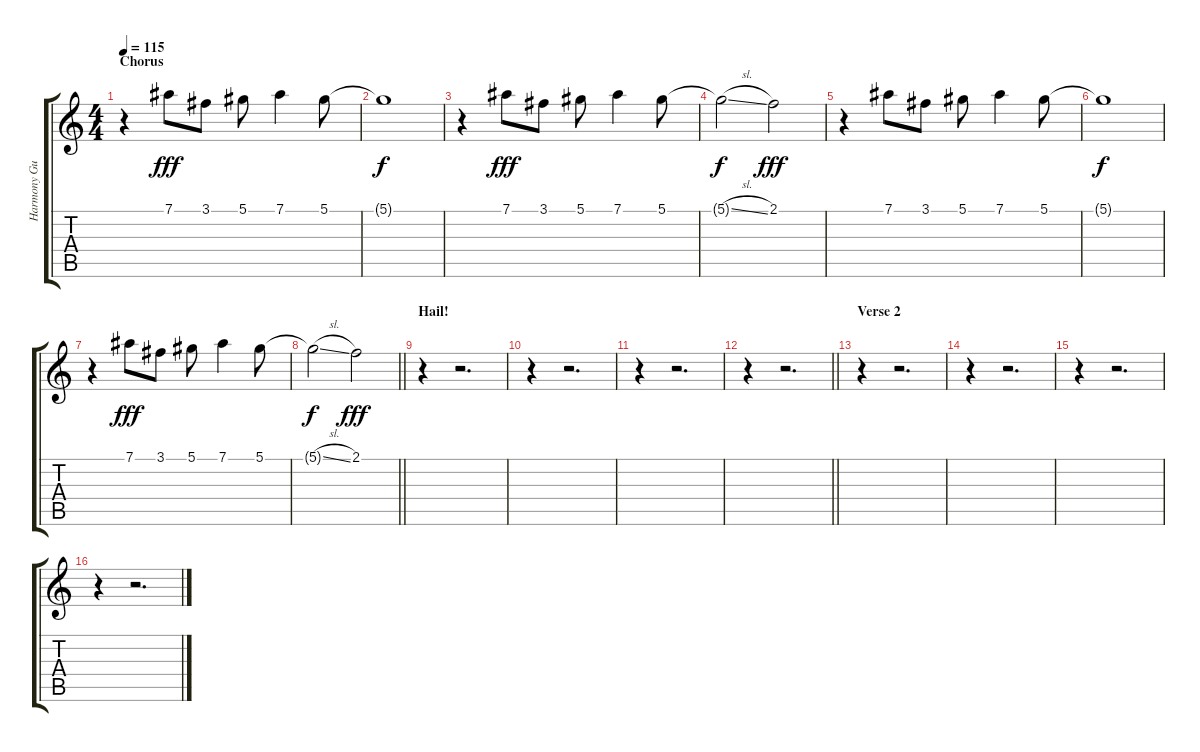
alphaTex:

\track ("Harmony Guitar" "Harmony Gu") {instrument distortionguitar}
\staff {score tabs}
\tuning (Eb4 Bb3 Gb3 Db3 Ab2 Db2) {hide}
\ts (4 4)
\section ("" "Chorus")
\tempo 115
\clef g2
\ks c
r.4{dy fff} 7.1.8 3.1.8 5.1.8 7.1.4 5.1.8 |
5.1{t}.1{dy f} |
r.4 7.1.8{dy fff} 3.1.8 5.1.8 7.1.4 5.1.8 |
5.1{sl t}.2{dy f} 2.1.2{dy fff} |
r.4 7.1.8 3.1.8 5.1.8 7.1.4 5.1.8 |
5.1{t}.1{dy f} |
r.4 7.1.8{dy fff} 3.1.8 5.1.8 7.1.4 5.1.8 |
\barLineRight lightlight
5.1{sl t}.2{dy f} 2.1.2{dy fff} |
\section ("" "Hail!")
r.4 r.2{d} |
r.4 r.2{d} |
r.4 r.2{d} |
\barLineRight lightlight
r.4 r.2{d} |
\section ("" "Verse 2")
r.4 r.2{d} |
r.4 r.2{d} |
r.4 r.2{d} |
r.4 r.2{d}
